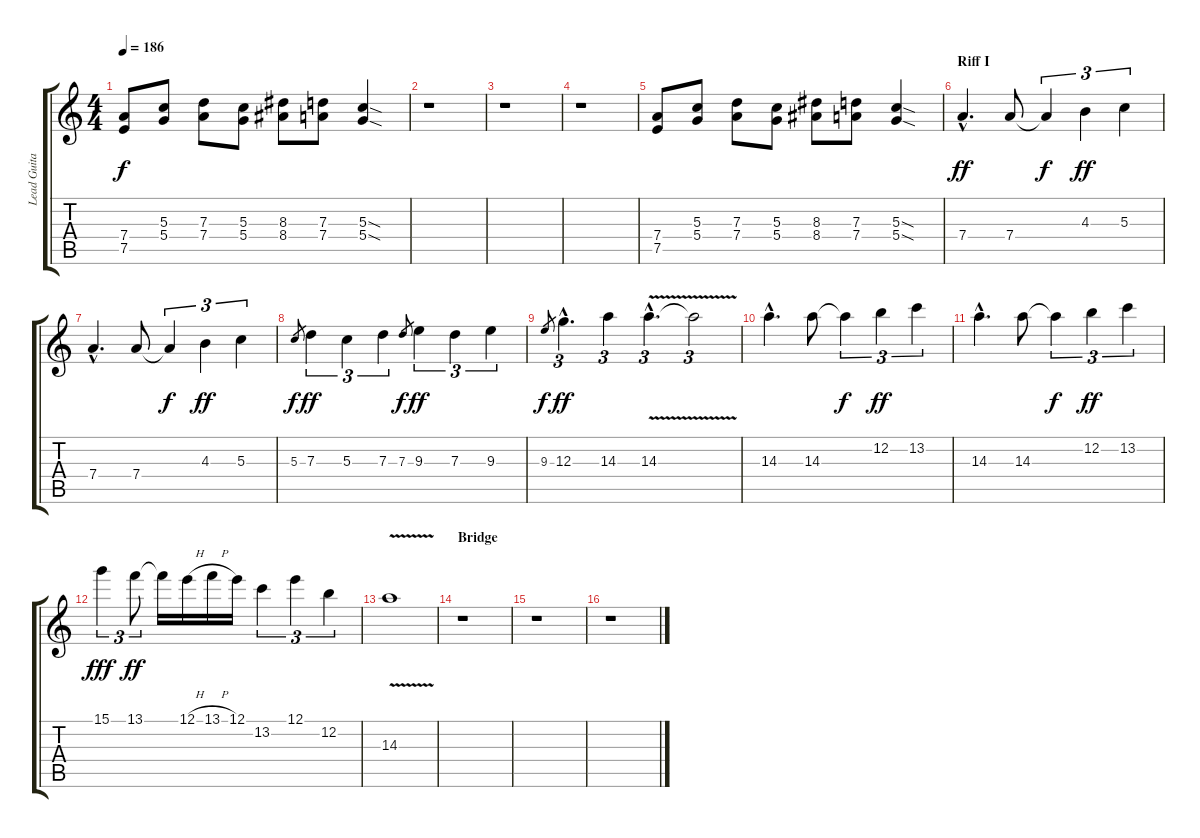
\track ("Lead Guitar" "Lead Guita") {instrument distortionguitar}
\staff {score tabs}
\tuning (E4 B3 G3 D3 A2 E2) {hide}
\ts (4 4)
\tempo 186
\clef g2
\ks c
(7.4 7.5).8{dy f} (5.3 5.4).8 (7.3 7.4).8 (5.3 5.4).8 (8.3 8.4).8 (7.3 7.4).8 (5.3{sod} 5.4{sod}).4 |
r.1 |
r.1 |
r.1 |
(7.4 7.5).8 (5.3 5.4).8 (7.3 7.4).8 (5.3 5.4).8 (8.3 8.4).8 (7.3 7.4).8 (5.3{sod} 5.4{sod}).4 |
\section ("" "Riff I")
7.4{hac}.4{d dy ff} 7.4.8 7.4{t}.4{tu (3 2) dy f} 4.3.4{tu (3 2) dy ff} 5.3.4{tu (3 2)} |
7.4{hac}.4{d} 7.4.8 7.4{t}.4{tu (3 2) dy f} 4.3.4{tu (3 2) dy ff} 5.3.4{tu (3 2)} |
5.3.8{gr dy f} 7.3.4{tu (3 2) dy ff} 5.3.4{tu (3 2)} 7.3.4{tu (3 2)} 7.3.8{gr dy f} 9.3.4{tu (3 2) dy ff} 7.3.4{tu (3 2)} 9.3.4{tu (3 2)} |
9.3.8{gr dy f} 12.3{hac}.4{d tu (3 2) dy ff} 14.3.4{tu (3 2)} 14.3{v hac}.4{d tu (3 2)} 14.3{t}.2{tu (3 2)} |
14.3{hac}.4{d} 14.3.8 14.3{t}.4{tu (3 2) dy f} 12.2.4{tu (3 2) dy ff} 13.2.4{tu (3 2)} |
14.3{hac}.4{d} 14.3.8 14.3{t}.4{tu (3 2) dy f} 12.2.4{tu (3 2) dy ff} 13.2.4{tu (3 2)} |
15.1.4{tu (3 2) dy fff} 13.1.8{tu (3 2) dy ff} 13.1{t}.16 12.1{h}.16 13.1{h}.16 12.1.16 13.2.4{tu (3 2)} 12.1.4{tu (3 2)} 12.2.4{tu (3 2)} |
14.3{v}.1 |
\section ("" "Bridge")
r.1 |
r.1 |
r.1
